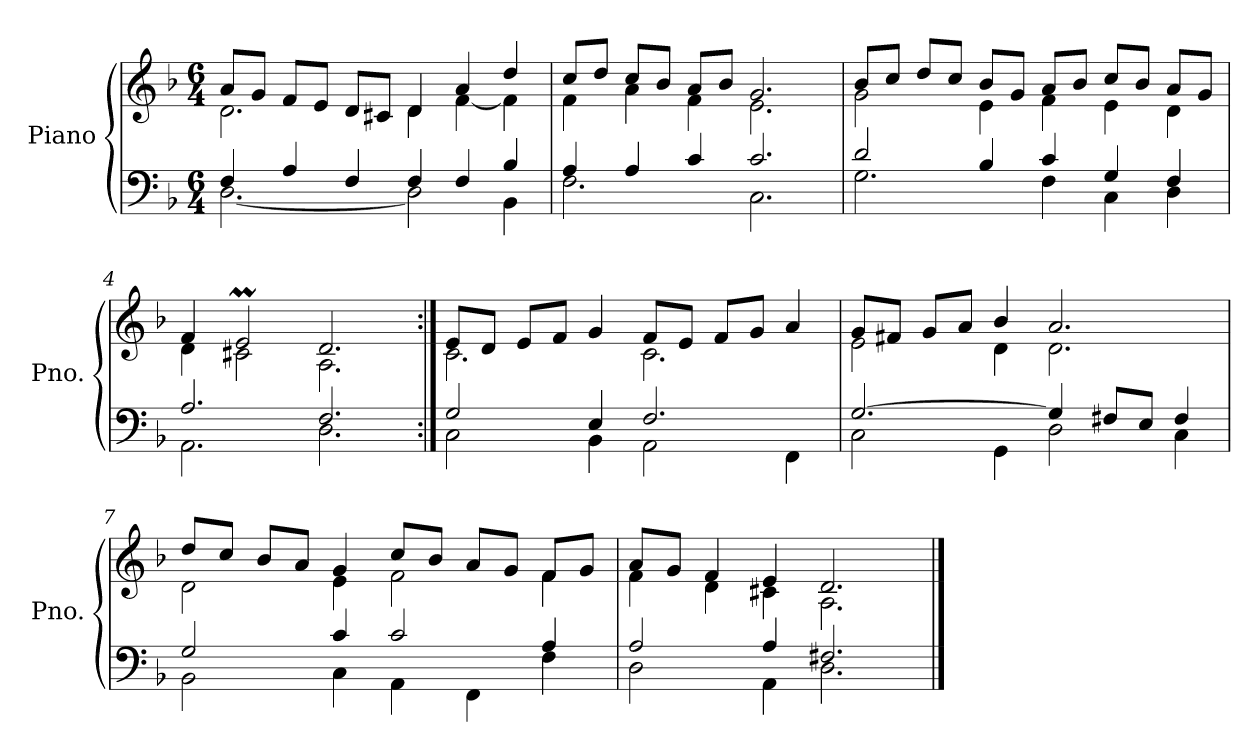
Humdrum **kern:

**kern	**kern
*part1	*part1
*staff2	*staff1
*I"Piano	*
*I'Pno.	*
*clefF4	*clefG2
*k[b-]	*k[b-]
*M6/4	*M6/4
=1	=1
*^	*^
4F/	[2.D\	8a/L	2.d\
.	.	8g/J	.
4A/	.	8f/L	.
.	.	8e/J	.
4F/	.	8d/L	.
.	.	8c#X/J	.
4F/	2D\]	4d/	4d\
4F/	.	4a/	[4f\
4B-/	4BB-\	4dd/	4f\]
=2	=2	=2	=2
4A/	2.F\	8cc/L	4f\
.	.	8dd/J	.
4A/	.	8cc/L	4a\
.	.	8b-/J	.
4c/	.	8a/L	4f\
.	.	8b-/J	.
2.c/	2.C\	2.g/	2.e\
=3	=3	=3	=3
2d/	2.G\	8b-/L	2g\
.	.	8cc/J	.
.	.	8dd/L	.
.	.	8cc/J	.
4B-/	.	8b-/L	4e\
.	.	8g/J	.
4c/	4F\	8a/L	4f\
.	.	8b-/J	.
4G/	4C\	8cc/L	4e\
.	.	8b-/J	.
4F/	4D\	8a/L	4d\
.	.	8g/J	.
=4	=4	=4	=4
2.A/	2.AA\	4f/	4d\
.	.	2em/	2c#X\
2.F/	2.D\	2.d/	2.A\
!!LO:LB:g=z	!!
=5:|!	=5:|!	=5:|!	=5:|!
2G/	2C\	8e/L	2.c\
.	.	8d/J	.
.	.	8e/L	.
.	.	8f/J	.
4E/	4BB-\	4g/	.
2.F/	2AA\	8f/L	2.c\
.	.	8e/J	.
.	.	8f/L	.
.	.	8g/J	.
.	4FF\	4a/	.
=6	=6	=6	=6
[2.G/	2C\	8g/L	2e\
.	.	8f#X/J	.
.	.	8g/L	.
.	.	8a/J	.
.	4GG\	4b-/	4d\
4G/]	2D\	2.a/	2.d\
8F#X/L	.	.	.
8E/J	.	.	.
4F#/	4C\	.	.
=7	=7	=7	=7
2G/	2BB-\	8dd/L	2d\
.	.	8cc/J	.
.	.	8b-/L	.
.	.	8a/J	.
4c/	4C\	4g/	4e\
2c/	4AA\	8cc/L	2f\
.	.	8b-/J	.
.	4FF\	8a/L	.
.	.	8g/J	.
4A/	4F\	8f/L	4f\
.	.	8g/J	.
=8	=8	=8	=8
2A/	2D\	8a/L	4f\
.	.	8g/J	.
.	.	4f/	4d\
4A/	4AA\	4e/	4c#X\
2.F#X/	2.D\	2.d/	2.A\
*v	*v	*	*
*	*v	*v
==	==
*-	*-
